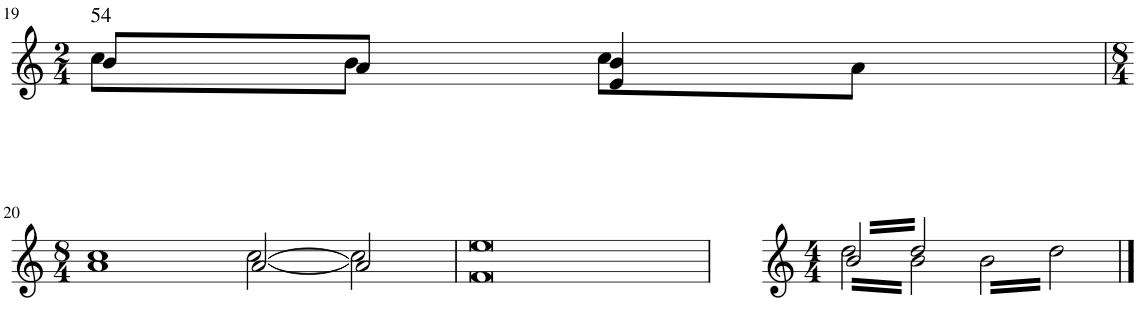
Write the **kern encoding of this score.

**kern
*part1
*staff1
*I"Piano
*I'Pno
!!LO:PB:g=z
*clefG2
*k[]
*M2/4
=19
*^
!LO:TX:a:t=54	!
8b/L	8cc\L
8a/J	8b\J
4e/ 4b/	8cc\L
.	8a\J
!!LO:LB:g=z	!!
=20	=20
*M8/4	*
1a	1cc
[2a/	[2cc\
2a/]	2cc\]
=21	=21
0f	0ee
=22	=22
*M4/4	*
*tremolo	*
32b/LLL	32dd\LLL
32dd/	32b\
32b/	32dd\
32dd/	32b\
32b/	32dd\
32dd/	32b\
32b/	32dd\
32dd/	32b\
32b/	32dd\
32dd/	32b\
32b/	32dd\
32dd/	32b\
32b/	32dd\
32dd/	32b\
32b/	32dd\
32dd/JJJ	32b\JJJ
32b\LLL	2ryy
32dd\	.
32b\	.
32dd\	.
32b\	.
32dd\	.
32b\	.
32dd\	.
32b\	.
32dd\	.
32b\	.
32dd\	.
32b\	.
32dd\	.
32b\	.
32dd\JJJ	.
*Xtremolo	*
.	.
.	.
.	.
.	.
.	.
.	.
.	.
.	.
*v	*v
==
*-
